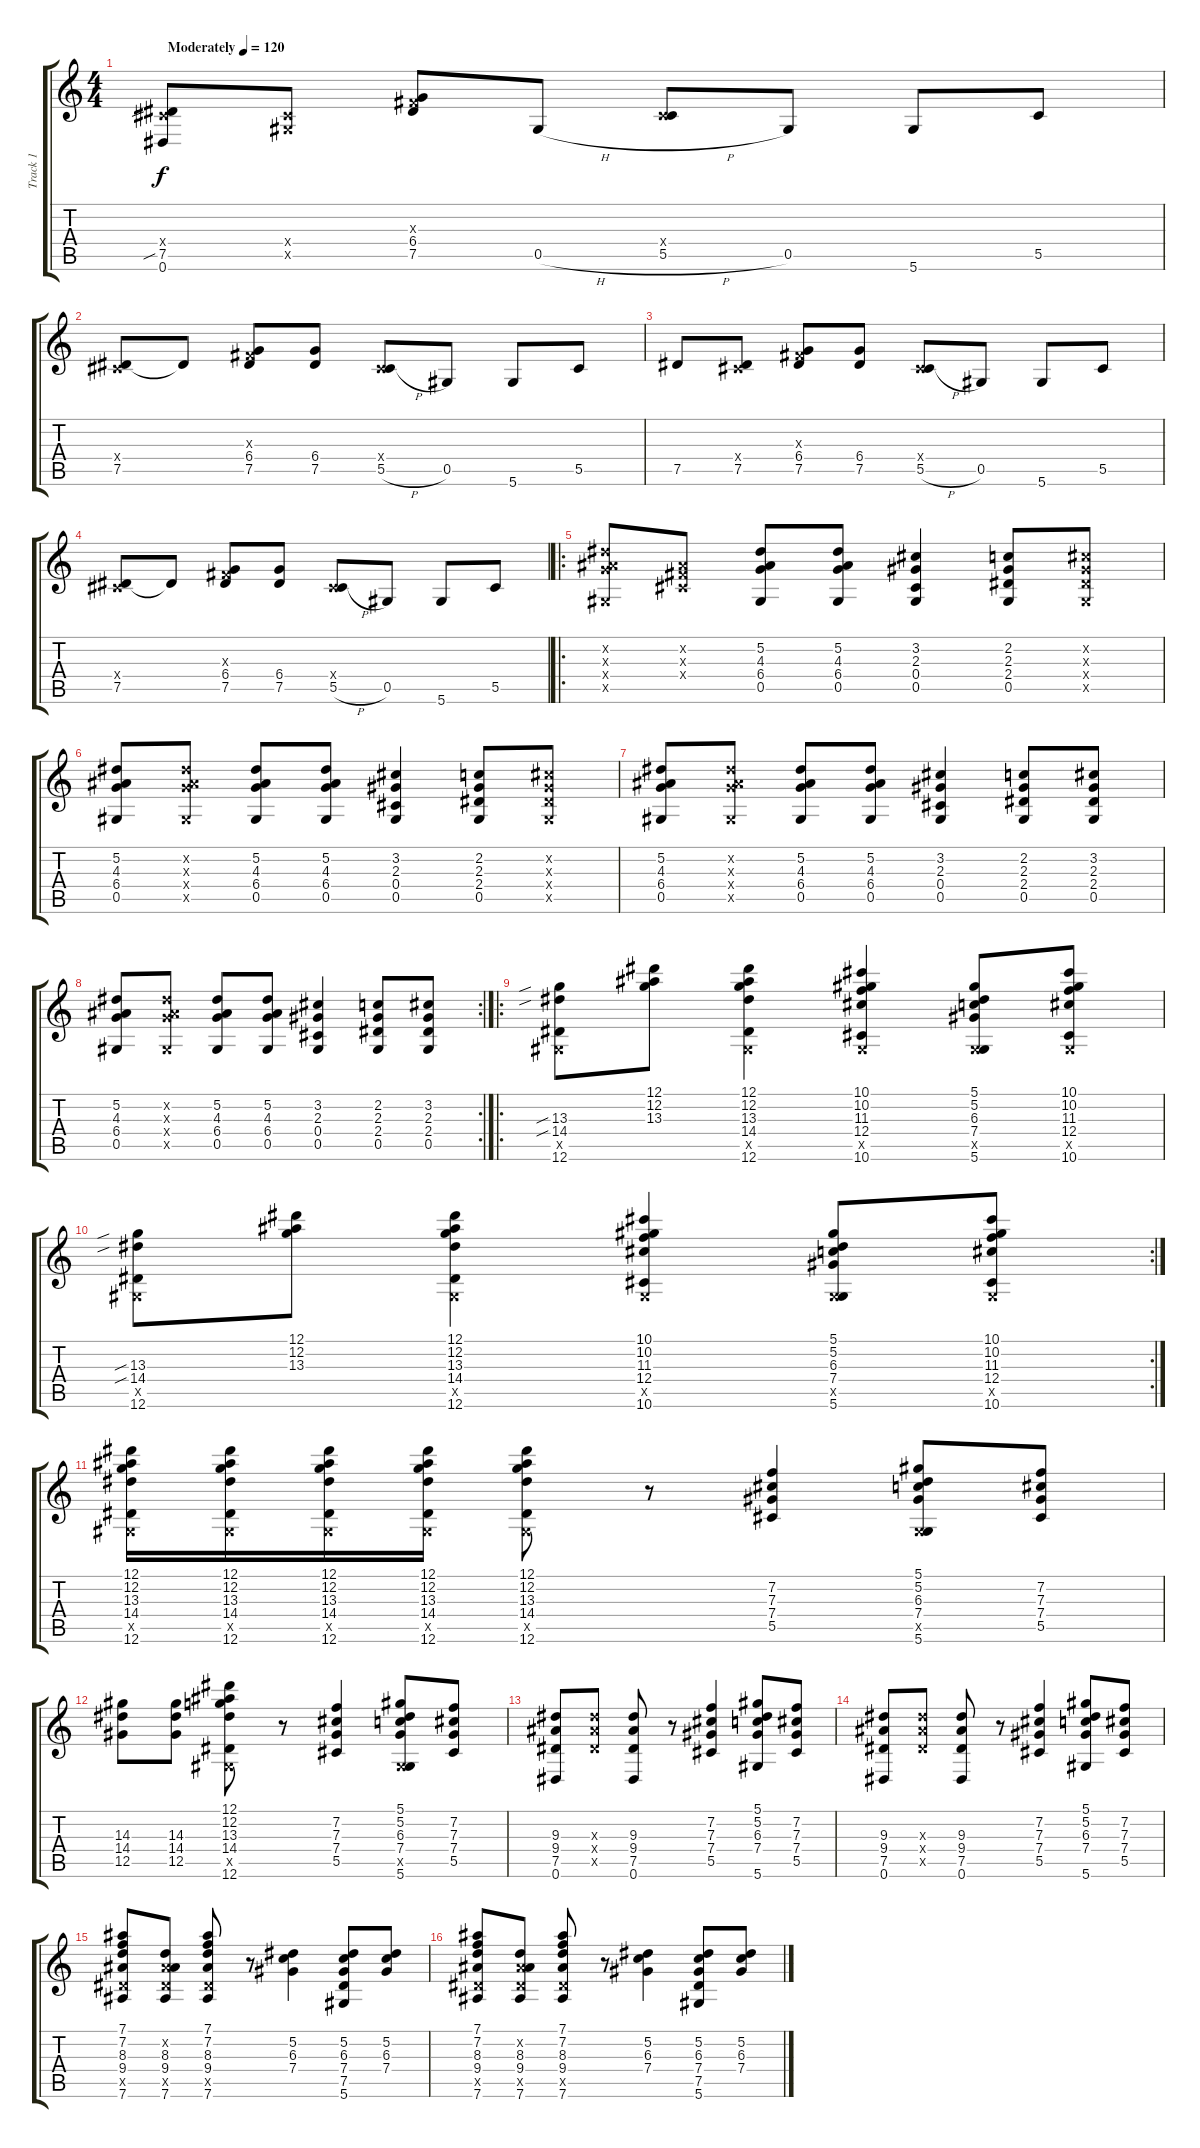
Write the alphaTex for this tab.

\track ("Track 1" "Track 1") {instrument overdrivenguitar}
\staff {score tabs}
\tuning (Eb4 Bb3 Gb3 Db3 Ab2 Eb2) {hide}
\ts (4 4)
\tempo (120 "Moderately")
\clef g2
\ks c
(0.4{x} 7.5{sib} 0.6).8{dy f instrument overdrivenguitar} (0.4{x} 0.5{x}).8 (0.3{x} 6.4 7.5).8 0.5{h}.8 (0.4{x} 5.5{h}).8 0.5.8 5.6.8 5.5.8 |
(0.4{x} 7.5).8 7.5{t}.8 (0.3{x} 6.4 7.5).8 (6.4 7.5).8 (0.4{x} 5.5{h}).8 0.5.8 5.6.8 5.5.8 |
7.5.8 (0.4{x} 7.5).8 (0.3{x} 6.4 7.5).8 (6.4 7.5).8 (0.4{x} 5.5{h}).8 0.5.8 5.6.8 5.5.8 |
(0.4{x} 7.5).8 7.5{t}.8 (0.3{x} 6.4 7.5).8 (6.4 7.5).8 (0.4{x} 5.5{h}).8 0.5.8 5.6.8 5.5.8 |
\ro
(5.2{x} 4.3{x} 6.4{x} 0.5{x}).8 (0.2{x} 0.3{x} 0.4{x}).8 (5.2 4.3 6.4 0.5).8 (5.2 4.3 6.4 0.5).8 (3.2 2.3 0.4 0.5).4 (2.2 2.3 2.4 0.5).8 (3.2{x} 2.3{x} 2.4{x} 0.5{x}).8 |
(5.2 4.3 6.4 0.5).8 (5.2{x} 4.3{x} 6.4{x} 0.5{x}).8 (5.2 4.3 6.4 0.5).8 (5.2 4.3 6.4 0.5).8 (3.2 2.3 0.4 0.5).4 (2.2 2.3 2.4 0.5).8 (3.2{x} 2.3{x} 2.4{x} 0.5{x}).8 |
(5.2 4.3 6.4 0.5).8 (5.2{x} 4.3{x} 6.4{x} 0.5{x}).8 (5.2 4.3 6.4 0.5).8 (5.2 4.3 6.4 0.5).8 (3.2 2.3 0.4 0.5).4 (2.2 2.3 2.4 0.5).8 (3.2 2.3 2.4 0.5).8 |
\rc 2
(5.2 4.3 6.4 0.5).8 (5.2{x} 4.3{x} 6.4{x} 0.5{x}).8 (5.2 4.3 6.4 0.5).8 (5.2 4.3 6.4 0.5).8 (3.2 2.3 0.4 0.5).4 (2.2 2.3 2.4 0.5).8 (3.2 2.3 2.4 0.5).8 |
\ro
(13.3{sib} 14.4{sib} 0.5{x} 12.6).8 (12.1 12.2 13.3).8 (12.1 12.2 13.3 14.4 0.5{x} 12.6).4 (10.1 10.2 11.3 12.4 0.5{x} 10.6).4 (5.1 5.2 6.3 7.4 0.5{x} 5.6).8 (10.1 10.2 11.3 12.4 0.5{x} 10.6).8 |
\rc 2
(13.3{sib} 14.4{sib} 0.5{x} 12.6).8 (12.1 12.2 13.3).8 (12.1 12.2 13.3 14.4 0.5{x} 12.6).4 (10.1 10.2 11.3 12.4 0.5{x} 10.6).4 (5.1 5.2 6.3 7.4 0.5{x} 5.6).8 (10.1 10.2 11.3 12.4 0.5{x} 10.6).8 |
(12.1 12.2 13.3 14.4 0.5{x} 12.6).16 (12.1 12.2 13.3 14.4 0.5{x} 12.6).16 (12.1 12.2 13.3 14.4 0.5{x} 12.6).16 (12.1 12.2 13.3 14.4 0.5{x} 12.6).16 (12.1 12.2 13.3 14.4 0.5{x} 12.6).8 r.8 (7.2 7.3 7.4 5.5).4 (5.1 5.2 6.3 7.4 0.5{x} 5.6).8 (7.2 7.3 7.4 5.5).8 |
(14.3 14.4 12.5).8 (14.3 14.4 12.5).8 (12.1 12.2 13.3 14.4 0.5{x} 12.6).8 r.8 (7.2 7.3 7.4 5.5).4 (5.1 5.2 6.3 7.4 0.5{x} 5.6).8 (7.2 7.3 7.4 5.5).8 |
(9.3 9.4 7.5 0.6).8 (9.3{x} 9.4{x} 7.5{x}).8 (9.3 9.4 7.5 0.6).8 r.8 (7.2 7.3 7.4 5.5).4 (5.1 5.2 6.3 7.4 5.6).8 (7.2 7.3 7.4 5.5).8 |
(9.3 9.4 7.5 0.6).8 (9.3{x} 9.4{x} 7.5{x}).8 (9.3 9.4 7.5 0.6).8 r.8 (7.2 7.3 7.4 5.5).4 (5.1 5.2 6.3 7.4 5.6).8 (7.2 7.3 7.4 5.5).8 |
(7.1 7.2 8.3 9.4 7.5{x} 7.6).8 (0.2{x} 8.3 9.4 7.5{x} 7.6).8 (7.1 7.2 8.3 9.4 7.5{x} 7.6).8 r.8 (5.2 6.3 7.4).4 (5.2 6.3 7.4 7.5 5.6).8 (5.2 6.3 7.4).8 |
(7.1 7.2 8.3 9.4 7.5{x} 7.6).8 (0.2{x} 8.3 9.4 7.5{x} 7.6).8 (7.1 7.2 8.3 9.4 7.5{x} 7.6).8 r.8 (5.2 6.3 7.4).4 (5.2 6.3 7.4 7.5 5.6).8 (5.2 6.3 7.4).8
